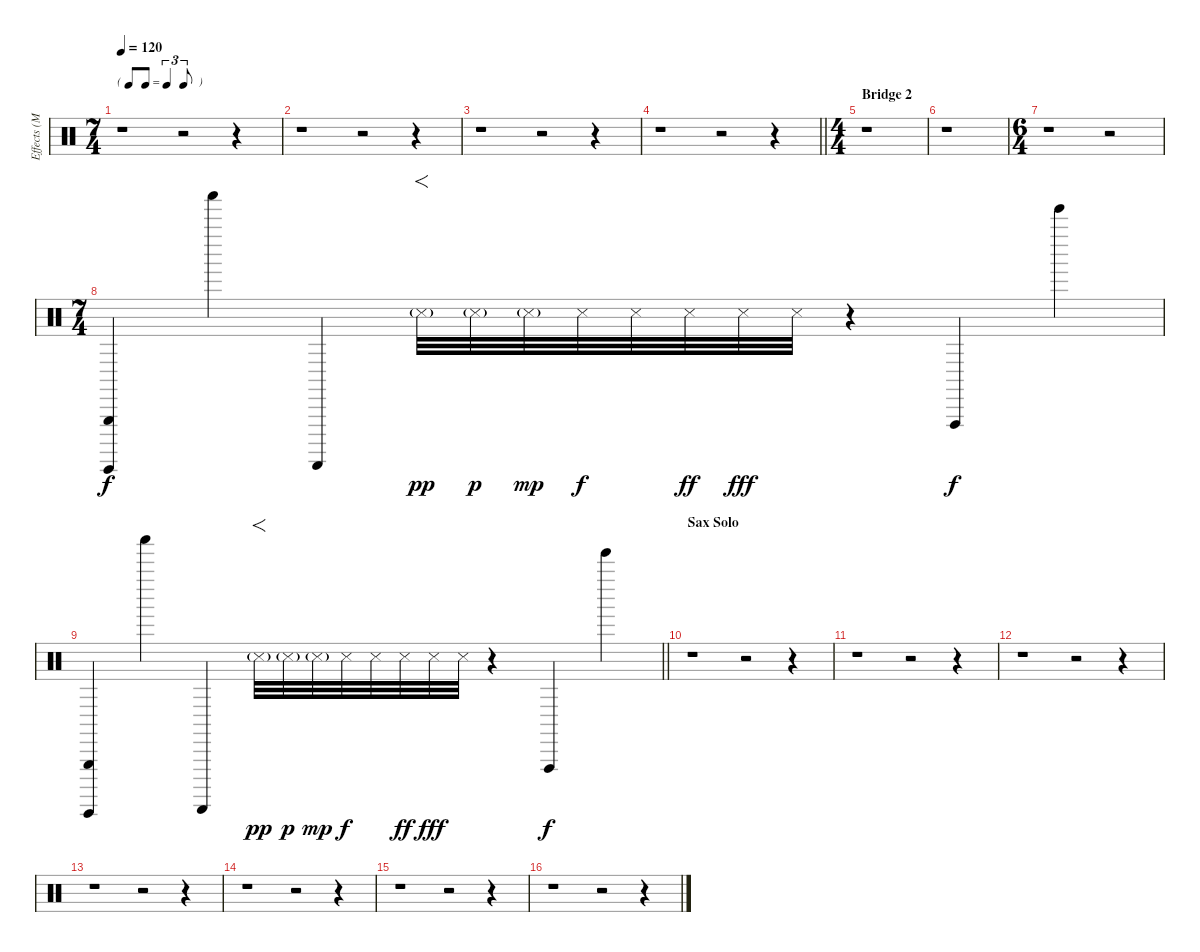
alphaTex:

\track ("Effects (Mason/Waters)" "Effects (M") {instrument percussion}
\staff {score}
\articulation defaults
\ts (7 4)
\tf triplet8th
\tempo 120
\clef neutral
\ks c
r.1{dy f} r.2 r.4 |
r.1 r.2 r.4 |
r.1 r.2 r.4 |
\barLineRight lightlight
r.1 r.2 r.4 |
\ts (4 4)
\section ("" "Bridge 2")
r.1 |
r.1 |
\ts (6 4)
r.1 r.2 |
\ts (7 4)
("Triangle (hit)" "Guiro (hit)").4 "Shaker (hit)".4 "Guiro (scrap-return)".4 "Snare (side stick) 3"{g}.32{f dy pp} "Snare (side stick) 3"{g}.32{dy p} "Snare (side stick) 3"{g}.32{dy mp} "Snare (side stick) 3".32{dy f} "Snare (side stick) 3".32 "Snare (side stick) 3".32{dy ff} "Snare (side stick) 3".32{dy fff} "Snare (side stick) 3".32 r.4 "Vibraslap (hit)".4{dy f} "Tinkle Bell (hit)".4 |
\barLineRight lightlight
("Triangle (hit)" "Guiro (hit)").4 "Shaker (hit)".4 "Guiro (scrap-return)".4 "Snare (side stick) 3"{g}.32{f dy pp} "Snare (side stick) 3"{g}.32{dy p} "Snare (side stick) 3"{g}.32{dy mp} "Snare (side stick) 3".32{dy f} "Snare (side stick) 3".32 "Snare (side stick) 3".32{dy ff} "Snare (side stick) 3".32{dy fff} "Snare (side stick) 3".32 r.4 "Vibraslap (hit)".4{dy f} "Tinkle Bell (hit)".4 |
\section ("" "Sax Solo")
r.1 r.2 r.4 |
r.1 r.2 r.4 |
r.1 r.2 r.4 |
r.1 r.2 r.4 |
r.1 r.2 r.4 |
r.1 r.2 r.4 |
r.1 r.2 r.4
